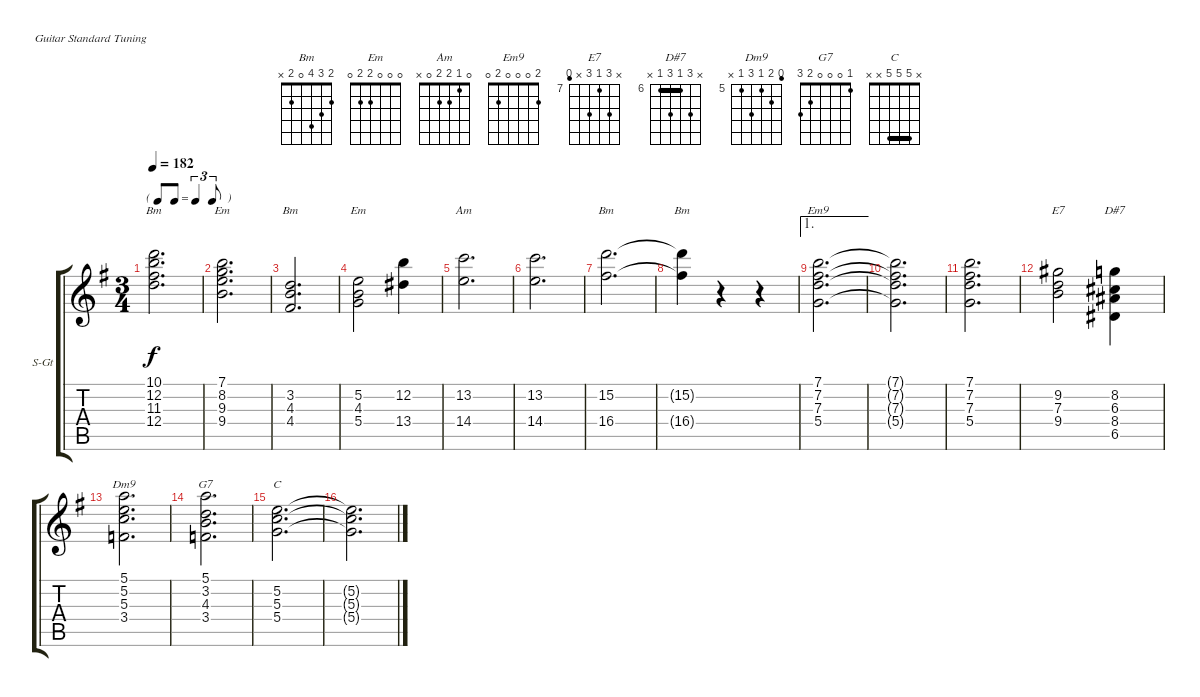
\bracketExtendMode groupsimilarinstruments
\firstSystemTrackNameOrientation horizontal
\otherSystemsTrackNameOrientation horizontal
\track ("George" "S-Gt") {instrument vibraphone}
\staff {score tabs}
\tuning (E4 B3 G3 D3 A2 E2)
\displaytranspose 12
\chord ("Bm" 2 3 4 0 2 x) {showfingering false}
\chord ("Em" 0 0 0 2 2 0) {showfingering false}
\chord ("Am" 0 1 2 2 0 x) {showfingering false}
\chord ("Em9" 2 0 0 0 2 0) {showfingering false}
\chord ("E7" x 9 7 9 x 6) {firstfret 7 showfingering false}
\chord ("D#7" x 8 6 8 6 x) {firstfret 6 showfingering false barre 6}
\chord ("Dm9" 4 6 5 7 5 x) {firstfret 5 showfingering false}
\chord ("G7" 1 0 0 0 2 3) {showfingering false}
\chord ("C" x 5 5 5 x x) {showfingering false barre (5 5)}
\ts (3 4)
\tf triplet8th
\tempo 182
\clef g2
\ks eminor
(10.1 12.2 11.3 12.4).2{d ch "Bm" dy f} |
(7.1 8.2 9.3 9.4).2{d ch "Em"} |
(3.2 4.3 4.4).2{d ch "Bm"} |
(5.2 4.3 5.4).2{ch "Em"} (12.2 13.4).4 |
\ks g
(13.2 14.4).2{d ch "Am"} |
(13.2 14.4).2{d} |
\ks eminor
(15.2 16.4).2{d ch "Bm"} |
(15.2{t} 16.4{t}).4{ch "Bm"} r.4 r.4 |
\ae 1
(7.1 7.2 7.3 5.4).2{d ch "Em9"} |
(7.1{t} 7.2{t} 7.3{t} 5.4{t}).2{d} |
(7.1 7.2 7.3 5.4).2{d} |
(9.2 7.3 9.4).2{ch "E7"} (8.2 6.3 8.4 6.5).4{ch "D#7"} |
(5.1 5.2 5.3 3.4).2{d ch "Dm9"} |
(5.1 3.2 4.3 3.4).2{d ch "G7"} |
(5.2 5.3 5.4).2{d ch "C"} |
(5.2{t} 5.3{t} 5.4{t}).2{d}
